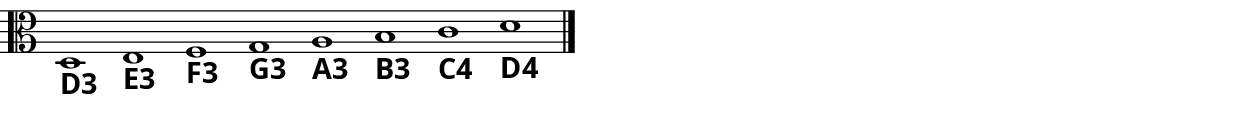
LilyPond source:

\version "2.16.2"

\header {
  title = ""
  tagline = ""
}

\paper {
  indent = 0\mm
  top-margin = 0\mm
  bottom-margin = 0\mm
  left-margin = 0\mm
  right-margin = 0\mm
  evenFooterMarkup = ""
  oddFooterMarkup = ""
  evenHeaderMarkup = ""
  oddHeaderMarkup = ""
}

simple = \relative c {
  \clef alto
  \time 8/1
  d1_"D3" e_"E3" f_"F3" g_"G3" a_"A3" b_"B3" c_"C4" d_"D4"
  \bar "|."
}

\score {
  \new Staff \with {
    \remove "Time_signature_engraver"
    \override TextScript #'font-name = #"Neuton Bold"
    \override TextScript #'font-size = #2
    \override TextScript #'staff-padding = #2
  }
  {
    \simple
  }
}
